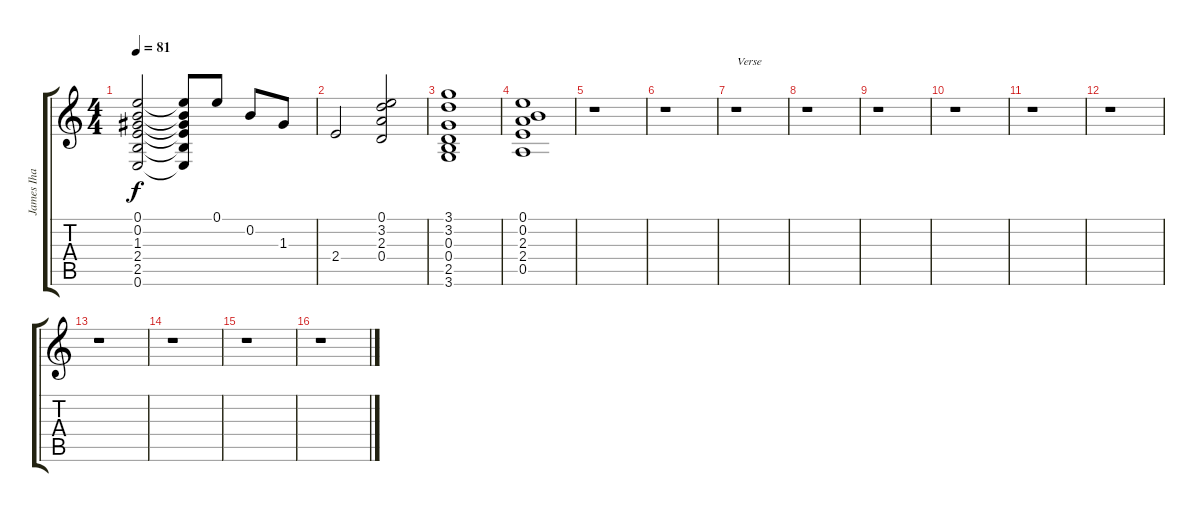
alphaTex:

\track ("James Iha" "James Iha") {instrument electricguitarjazz}
\staff {score tabs}
\tuning (E4 B3 G3 D3 A2 E2) {hide}
\ts (4 4)
\tempo 81
\clef g2
\ks c
(0.1 0.2 1.3 2.4 2.5 0.6).2{dy f} (0.1{t} 0.2{t} 1.3{t} 2.4{t} 2.5{t} 0.6{t}).8 0.1.8 0.2.8 1.3.8 |
2.4.2 (0.1 3.2 2.3 0.4).2 |
(3.1 3.2 0.3 0.4 2.5 3.6).1 |
(0.1 0.2 2.3 2.4 0.5).1 |
r.1 |
r.1 |
r.1{txt "Verse"} |
r.1 |
r.1 |
r.1 |
r.1 |
r.1 |
r.1 |
r.1 |
r.1 |
r.1
